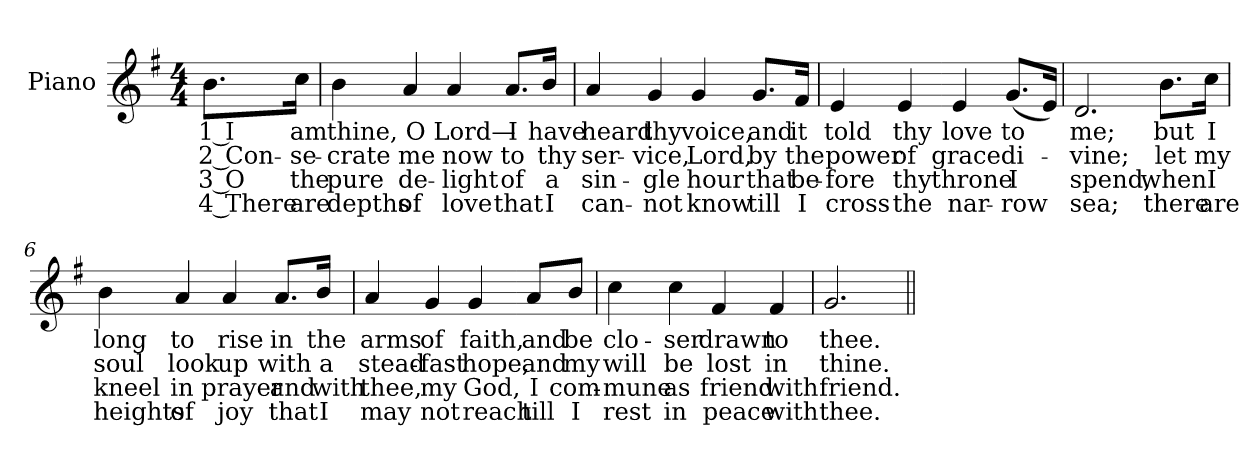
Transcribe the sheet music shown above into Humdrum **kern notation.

**kern	**text	**text	**text	**text
*part1	*part1	*part1	*part1	*part1
*staff1	*staff1	*staff1	*staff1	*staff1
*I"Piano	*	*	*	*
*I'Pno.	*	*	*	*
!!LO:PB:g=z
*clefG2	*	*	*	*
*k[f#]	*	*	*	*
*G:	*	*	*	*
*M4/4	*	*	*	*
=	=	=	=	=
!	!LO:LY:b:color=#000000	!LO:LY:b:color=#000000	!LO:LY:b:color=#000000	!LO:LY:b:color=#000000
8.bi\L	1 I	2 Con-	3 O	4 There
!	!LO:LY:b:color=#000000	!LO:LY:b:color=#000000	!LO:LY:b:color=#000000	!LO:LY:b:color=#000000
16cci\Jk	am	-se-	the	are
=1	=1	=1	=1	=1
!	!LO:LY:b:color=#000000	!LO:LY:b:color=#000000	!LO:LY:b:color=#000000	!LO:LY:b:color=#000000
4bi\	thine,	-crate	pure	depths
!	!LO:LY:b:color=#000000	!LO:LY:b:color=#000000	!LO:LY:b:color=#000000	!LO:LY:b:color=#000000
4ai/	O	me	de-	-of
!	!LO:LY:b:color=#000000	!LO:LY:b:color=#000000	!LO:LY:b:color=#000000	!LO:LY:b:color=#000000
4ai/	Lord—	now	light	love
!	!LO:LY:b:color=#000000	!LO:LY:b:color=#000000	!LO:LY:b:color=#000000	!LO:LY:b:color=#000000
8.ai/L	I	to	of	that
!	!LO:LY:b:color=#000000	!LO:LY:b:color=#000000	!LO:LY:b:color=#000000	!LO:LY:b:color=#000000
16bi/Jk	have	thy	a	I
=2	=2	=2	=2	=2
!	!LO:LY:b:color=#000000	!LO:LY:b:color=#000000	!LO:LY:b:color=#000000	!LO:LY:b:color=#000000
4ai/	heard	ser-	sin-	-can-
!	!LO:LY:b:color=#000000	!LO:LY:b:color=#000000	!LO:LY:b:color=#000000	!LO:LY:b:color=#000000
4gi/	thy	-vice,	-gle	not
!	!LO:LY:b:color=#000000	!LO:LY:b:color=#000000	!LO:LY:b:color=#000000	!LO:LY:b:color=#000000
4gi/	voice,	Lord,	hour	know
!	!LO:LY:b:color=#000000	!LO:LY:b:color=#000000	!LO:LY:b:color=#000000	!LO:LY:b:color=#000000
8.gi/L	and	by	that	till
!	!LO:LY:b:color=#000000	!LO:LY:b:color=#000000	!LO:LY:b:color=#000000	!LO:LY:b:color=#000000
16f#i/Jk	it	the	be-	-I
=3	=3	=3	=3	=3
!	!LO:LY:b:color=#000000	!LO:LY:b:color=#000000	!LO:LY:b:color=#000000	!LO:LY:b:color=#000000
4ei/	told	power	fore	cross
!	!LO:LY:b:color=#000000	!LO:LY:b:color=#000000	!LO:LY:b:color=#000000	!LO:LY:b:color=#000000
4ei/	thy	of	thy	the
!!LO:LB:g=z
=4-	=4-	=4-	=4-	=4-
!	!LO:LY:b:color=#000000	!LO:LY:b:color=#000000	!LO:LY:b:color=#000000	!LO:LY:b:color=#000000
*^	*	*	*	*
4ei/	4ryy	love	grace	throne	nar-
!	!	!LO:LY:b:color=#000000	!LO:LY:b:color=#000000	!LO:LY:b:color=#000000	!LO:LY:b:color=#000000
(8.gi/L	4ryy	to	di-	-I	row
16ei/Jk)	.	.	.	.	.
*v	*v	*	*	*	*
=5	=5	=5	=5	=5
!	!LO:LY:b:color=#000000	!LO:LY:b:color=#000000	!LO:LY:b:color=#000000	!LO:LY:b:color=#000000
2.di/	me;	-vine;	spend,	sea;
!	!LO:LY:b:color=#000000	!LO:LY:b:color=#000000	!LO:LY:b:color=#000000	!LO:LY:b:color=#000000
8.bi\L	but	let	when	there
!	!LO:LY:b:color=#000000	!LO:LY:b:color=#000000	!LO:LY:b:color=#000000	!LO:LY:b:color=#000000
16cci\Jk	I	my	I	are
=6	=6	=6	=6	=6
!	!LO:LY:b:color=#000000	!LO:LY:b:color=#000000	!LO:LY:b:color=#000000	!LO:LY:b:color=#000000
4bi\	long	soul	kneel	heights
!	!LO:LY:b:color=#000000	!LO:LY:b:color=#000000	!LO:LY:b:color=#000000	!LO:LY:b:color=#000000
4ai/	to	look	in	of
!	!LO:LY:b:color=#000000	!LO:LY:b:color=#000000	!LO:LY:b:color=#000000	!LO:LY:b:color=#000000
4ai/	rise	up	prayer	joy
!	!LO:LY:b:color=#000000	!LO:LY:b:color=#000000	!LO:LY:b:color=#000000	!LO:LY:b:color=#000000
8.ai/L	in	with	and	that
!	!LO:LY:b:color=#000000	!LO:LY:b:color=#000000	!LO:LY:b:color=#000000	!LO:LY:b:color=#000000
16bi/Jk	the	a	with	I
=7	=7	=7	=7	=7
!	!LO:LY:b:color=#000000	!LO:LY:b:color=#000000	!LO:LY:b:color=#000000	!LO:LY:b:color=#000000
4ai/	arms	stead-	thee,	may
!	!LO:LY:b:color=#000000	!LO:LY:b:color=#000000	!LO:LY:b:color=#000000	!LO:LY:b:color=#000000
4gi/	of	-fast	my	not
!	!LO:LY:b:color=#000000	!LO:LY:b:color=#000000	!LO:LY:b:color=#000000	!LO:LY:b:color=#000000
4gi/	faith,	hope,	God,	reach
!!LO:LB:g=z
=8-	=8-	=8-	=8-	=8-
!	!LO:LY:b:color=#000000	!LO:LY:b:color=#000000	!LO:LY:b:color=#000000	!LO:LY:b:color=#000000
8ai/L	and	and	I	till
!	!LO:LY:b:color=#000000	!LO:LY:b:color=#000000	!LO:LY:b:color=#000000	!LO:LY:b:color=#000000
8bi/J	be	my	com-	-I
=9	=9	=9	=9	=9
!	!LO:LY:b:color=#000000	!LO:LY:b:color=#000000	!LO:LY:b:color=#000000	!LO:LY:b:color=#000000
4cci\	clo-	will	mune	rest
!	!LO:LY:b:color=#000000	!LO:LY:b:color=#000000	!LO:LY:b:color=#000000	!LO:LY:b:color=#000000
4cci\	-ser	be	as	in
!	!LO:LY:b:color=#000000	!LO:LY:b:color=#000000	!LO:LY:b:color=#000000	!LO:LY:b:color=#000000
4f#i/	drawn	lost	friend	peace
!	!LO:LY:b:color=#000000	!LO:LY:b:color=#000000	!LO:LY:b:color=#000000	!LO:LY:b:color=#000000
4f#i/	to	in	with	with
=10	=10	=10	=10	=10
!	!LO:LY:b:color=#000000	!LO:LY:b:color=#000000	!LO:LY:b:color=#000000	!LO:LY:b:color=#000000
2.gi/	thee.	thine.	friend.	thee.
=||	=||	=||	=||	=||
*-	*-	*-	*-	*-
